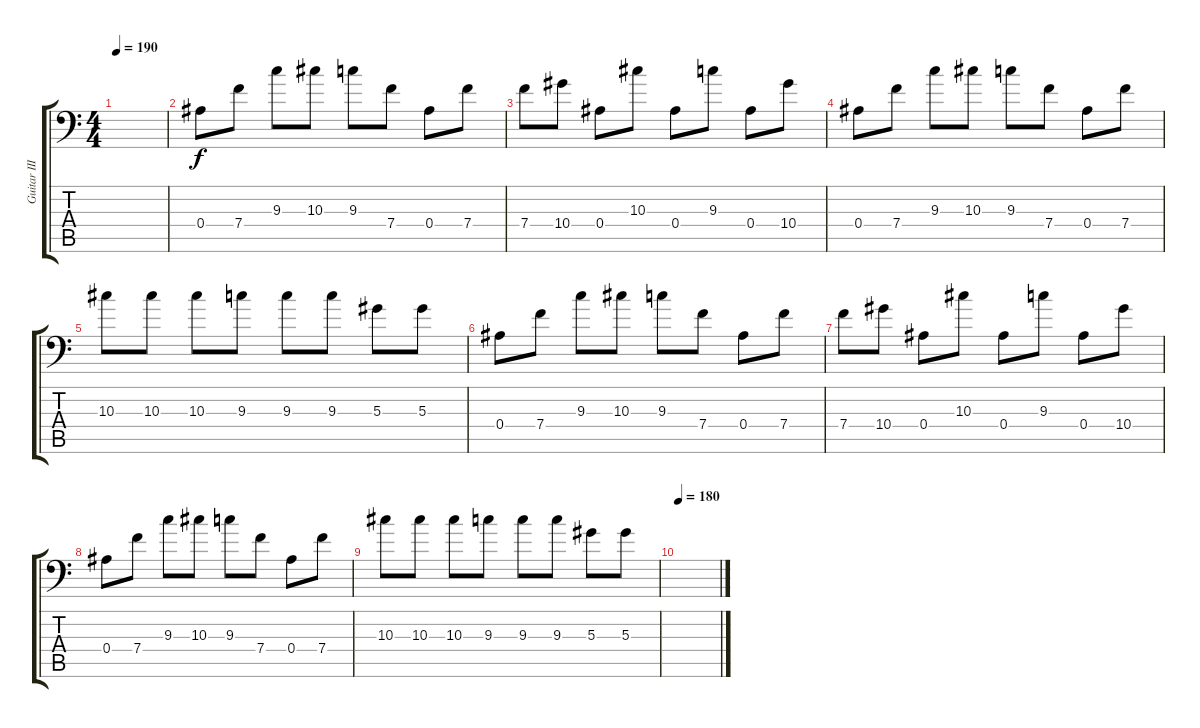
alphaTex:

\track ("Guitar III" "Guitar III") {instrument distortionguitar}
\staff {score tabs}
\tuning (C4 G3 Eb3 Bb2 F2 Bb1) {hide}
\ts (4 4)
\tempo 190
\clef f4
\ks c
|
0.4.8 7.4.8 9.3.8 10.3.8 9.3.8 7.4.8 0.4.8 7.4.8 |
7.4.8 10.4.8 0.4.8 10.3.8 0.4.8 9.3.8 0.4.8 10.4.8 |
0.4.8 7.4.8 9.3.8 10.3.8 9.3.8 7.4.8 0.4.8 7.4.8 |
10.3.8 10.3.8 10.3.8 9.3.8 9.3.8 9.3.8 5.3.8 5.3.8 |
0.4.8 7.4.8 9.3.8 10.3.8 9.3.8 7.4.8 0.4.8 7.4.8 |
7.4.8 10.4.8 0.4.8 10.3.8 0.4.8 9.3.8 0.4.8 10.4.8 |
0.4.8 7.4.8 9.3.8 10.3.8 9.3.8 7.4.8 0.4.8 7.4.8 |
10.3.8 10.3.8 10.3.8 9.3.8 9.3.8 9.3.8 5.3.8 5.3.8 |
\tempo 180
